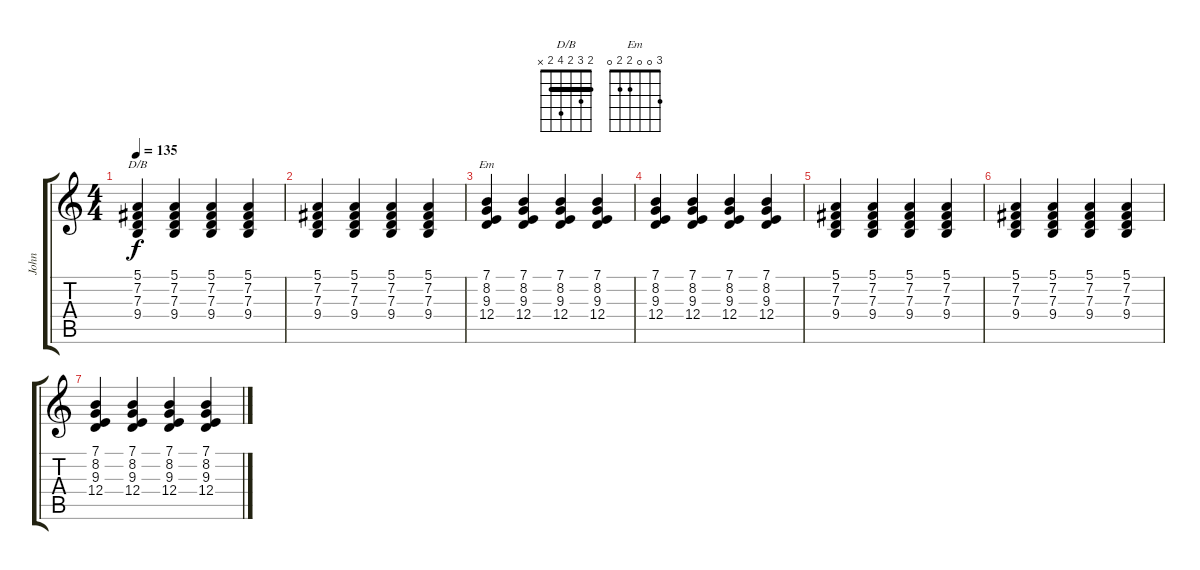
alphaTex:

\track ("John" "John") {instrument acousticgrandpiano}
\staff {score tabs}
\tuning (E4 B3 G3 D3 A2 E2) {hide}
\chord ("D/B" 2 3 2 4 2 x) {barre 2}
\chord ("Em" 3 0 0 2 2 0)
\ts (4 4)
\tempo 135
\clef g2
\ks c
(5.1 7.2 7.3 9.4).4{ch "D/B" dy f volume 10} (5.1 7.2 7.3 9.4).4 (5.1 7.2 7.3 9.4).4 (5.1 7.2 7.3 9.4).4 |
(5.1 7.2 7.3 9.4).4{volume 9} (5.1 7.2 7.3 9.4).4 (5.1 7.2 7.3 9.4).4 (5.1 7.2 7.3 9.4).4 |
(7.1 8.2 9.3 12.4).4{ch "Em" volume 8} (7.1 8.2 9.3 12.4).4 (7.1 8.2 9.3 12.4).4 (7.1 8.2 9.3 12.4).4 |
(7.1 8.2 9.3 12.4).4{volume 7} (7.1 8.2 9.3 12.4).4 (7.1 8.2 9.3 12.4).4 (7.1 8.2 9.3 12.4).4 |
(5.1 7.2 7.3 9.4).4{volume 6} (5.1 7.2 7.3 9.4).4 (5.1 7.2 7.3 9.4).4 (5.1 7.2 7.3 9.4).4 |
(5.1 7.2 7.3 9.4).4{volume 5} (5.1 7.2 7.3 9.4).4 (5.1 7.2 7.3 9.4).4 (5.1 7.2 7.3 9.4).4 |
(7.1 8.2 9.3 12.4).4{volume 4} (7.1 8.2 9.3 12.4).4 (7.1 8.2 9.3 12.4).4 (7.1 8.2 9.3 12.4).4
